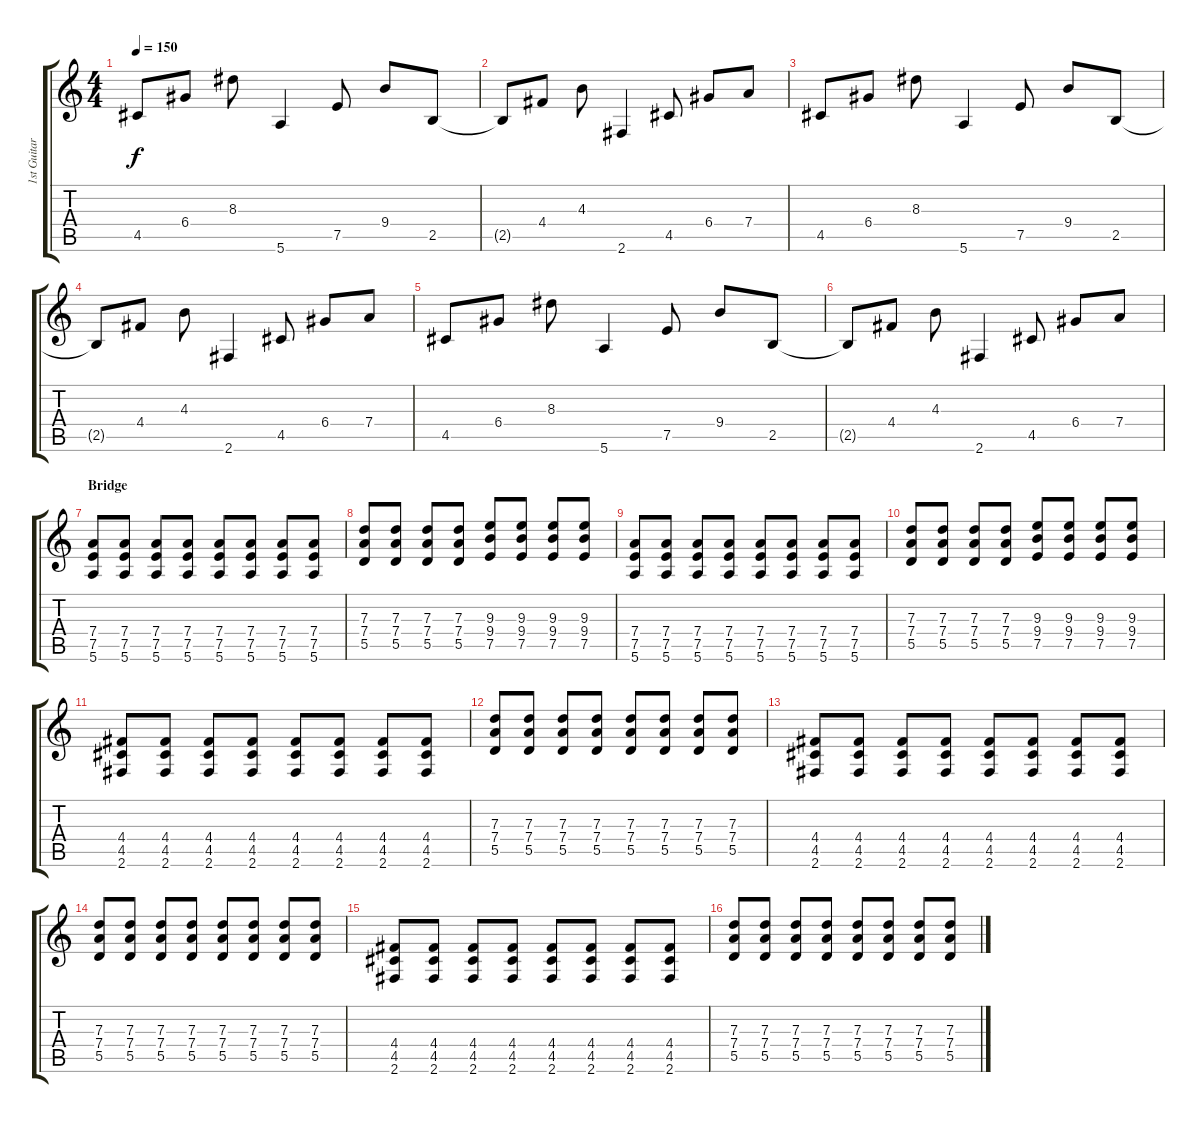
\track ("1st Guitar" "1st Guitar") {instrument electricguitarjazz}
\staff {score tabs}
\tuning (E4 B3 G3 D3 A2 E2) {hide}
\ts (4 4)
\tempo 150
\clef g2
\ks c
4.5.8{dy f} 6.4.8 8.3.8 5.6.4 7.5.8 9.4.8 2.5.8 |
2.5{t}.8 4.4.8 4.3.8 2.6.4 4.5.8 6.4.8 7.4.8 |
4.5.8 6.4.8 8.3.8 5.6.4 7.5.8 9.4.8 2.5.8 |
2.5{t}.8 4.4.8 4.3.8 2.6.4 4.5.8 6.4.8 7.4.8 |
4.5.8 6.4.8 8.3.8 5.6.4 7.5.8 9.4.8 2.5.8 |
2.5{t}.8 4.4.8 4.3.8 2.6.4 4.5.8 6.4.8 7.4.8 |
\section ("" "Bridge")
(7.4 7.5 5.6).8 (7.4 7.5 5.6).8 (7.4 7.5 5.6).8 (7.4 7.5 5.6).8 (7.4 7.5 5.6).8 (7.4 7.5 5.6).8 (7.4 7.5 5.6).8 (7.4 7.5 5.6).8 |
(7.3 7.4 5.5).8 (7.3 7.4 5.5).8 (7.3 7.4 5.5).8 (7.3 7.4 5.5).8 (9.3 9.4 7.5).8 (9.3 9.4 7.5).8 (9.3 9.4 7.5).8 (9.3 9.4 7.5).8 |
(7.4 7.5 5.6).8 (7.4 7.5 5.6).8 (7.4 7.5 5.6).8 (7.4 7.5 5.6).8 (7.4 7.5 5.6).8 (7.4 7.5 5.6).8 (7.4 7.5 5.6).8 (7.4 7.5 5.6).8 |
(7.3 7.4 5.5).8 (7.3 7.4 5.5).8 (7.3 7.4 5.5).8 (7.3 7.4 5.5).8 (9.3 9.4 7.5).8 (9.3 9.4 7.5).8 (9.3 9.4 7.5).8 (9.3 9.4 7.5).8 |
(4.4 4.5 2.6).8 (4.4 4.5 2.6).8 (4.4 4.5 2.6).8 (4.4 4.5 2.6).8 (4.4 4.5 2.6).8 (4.4 4.5 2.6).8 (4.4 4.5 2.6).8 (4.4 4.5 2.6).8 |
(7.3 7.4 5.5).8 (7.3 7.4 5.5).8 (7.3 7.4 5.5).8 (7.3 7.4 5.5).8 (7.3 7.4 5.5).8 (7.3 7.4 5.5).8 (7.3 7.4 5.5).8 (7.3 7.4 5.5).8 |
(4.4 4.5 2.6).8 (4.4 4.5 2.6).8 (4.4 4.5 2.6).8 (4.4 4.5 2.6).8 (4.4 4.5 2.6).8 (4.4 4.5 2.6).8 (4.4 4.5 2.6).8 (4.4 4.5 2.6).8 |
(7.3 7.4 5.5).8 (7.3 7.4 5.5).8 (7.3 7.4 5.5).8 (7.3 7.4 5.5).8 (7.3 7.4 5.5).8 (7.3 7.4 5.5).8 (7.3 7.4 5.5).8 (7.3 7.4 5.5).8 |
(4.4 4.5 2.6).8 (4.4 4.5 2.6).8 (4.4 4.5 2.6).8 (4.4 4.5 2.6).8 (4.4 4.5 2.6).8 (4.4 4.5 2.6).8 (4.4 4.5 2.6).8 (4.4 4.5 2.6).8 |
(7.3 7.4 5.5).8 (7.3 7.4 5.5).8 (7.3 7.4 5.5).8 (7.3 7.4 5.5).8 (7.3 7.4 5.5).8 (7.3 7.4 5.5).8 (7.3 7.4 5.5).8 (7.3 7.4 5.5).8
